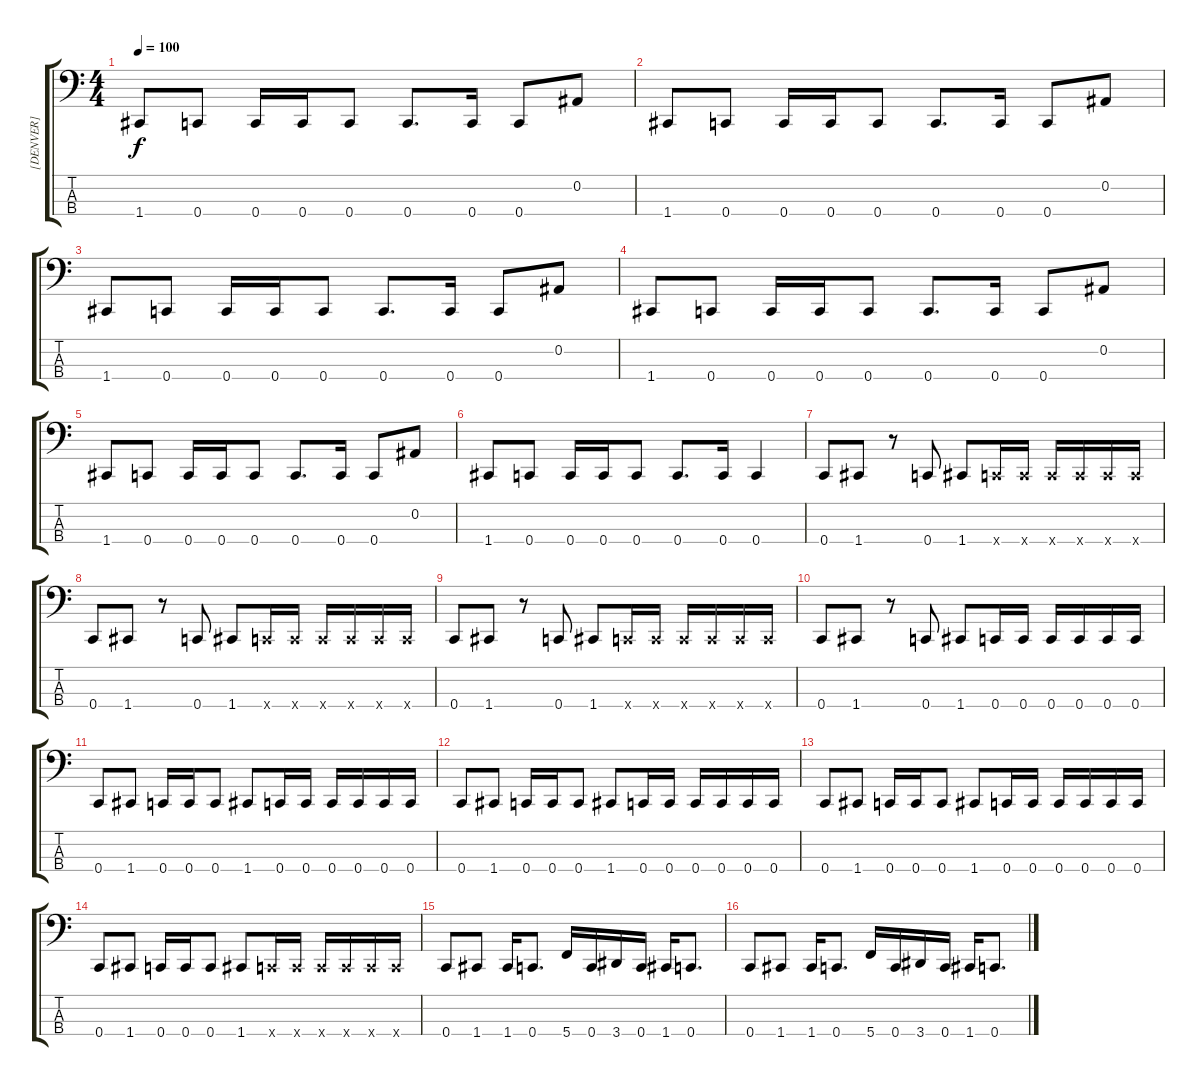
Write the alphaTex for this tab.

\track ("[DENVER]" "[DENVER]") {instrument electricbasspick}
\staff {score tabs}
\tuning (Eb2 Bb1 F1 C1) {hide}
\ts (4 4)
\tempo 100
\clef f4
\ks c
1.4.8{dy f} 0.4.8 0.4.16 0.4.16 0.4.8 0.4.8{d} 0.4.16 0.4.8 0.2.8 |
1.4.8 0.4.8 0.4.16 0.4.16 0.4.8 0.4.8{d} 0.4.16 0.4.8 0.2.8 |
1.4.8 0.4.8 0.4.16 0.4.16 0.4.8 0.4.8{d} 0.4.16 0.4.8 0.2.8 |
1.4.8 0.4.8 0.4.16 0.4.16 0.4.8 0.4.8{d} 0.4.16 0.4.8 0.2.8 |
1.4.8 0.4.8 0.4.16 0.4.16 0.4.8 0.4.8{d} 0.4.16 0.4.8 0.2.8 |
1.4.8 0.4.8 0.4.16 0.4.16 0.4.8 0.4.8{d} 0.4.16 0.4.4 |
0.4.8 1.4.8 r.8 0.4.8 1.4.8 0.4{x}.16 0.4{x}.16 0.4{x}.16 0.4{x}.16 0.4{x}.16 0.4{x}.16 |
0.4.8 1.4.8 r.8 0.4.8 1.4.8 0.4{x}.16 0.4{x}.16 0.4{x}.16 0.4{x}.16 0.4{x}.16 0.4{x}.16 |
0.4.8 1.4.8 r.8 0.4.8 1.4.8 0.4{x}.16 0.4{x}.16 0.4{x}.16 0.4{x}.16 0.4{x}.16 0.4{x}.16 |
0.4.8 1.4.8 r.8 0.4.8 1.4.8 0.4.16 0.4.16 0.4.16 0.4.16 0.4.16 0.4.16 |
0.4.8 1.4.8 0.4.16 0.4.16 0.4.8 1.4.8 0.4.16 0.4.16 0.4.16 0.4.16 0.4.16 0.4.16 |
0.4.8 1.4.8 0.4.16 0.4.16 0.4.8 1.4.8 0.4.16 0.4.16 0.4.16 0.4.16 0.4.16 0.4.16 |
0.4.8 1.4.8 0.4.16 0.4.16 0.4.8 1.4.8 0.4.16 0.4.16 0.4.16 0.4.16 0.4.16 0.4.16 |
0.4.8 1.4.8 0.4.16 0.4.16 0.4.8 1.4.8 0.4{x}.16 0.4{x}.16 0.4{x}.16 0.4{x}.16 0.4{x}.16 0.4{x}.16 |
0.4.8 1.4.8 1.4.16 0.4.8{d} 5.4.16 0.4.16 3.4.16 0.4.16 1.4.16 0.4.8{d} |
0.4.8 1.4.8 1.4.16 0.4.8{d} 5.4.16 0.4.16 3.4.16 0.4.16 1.4.16 0.4.8{d}
